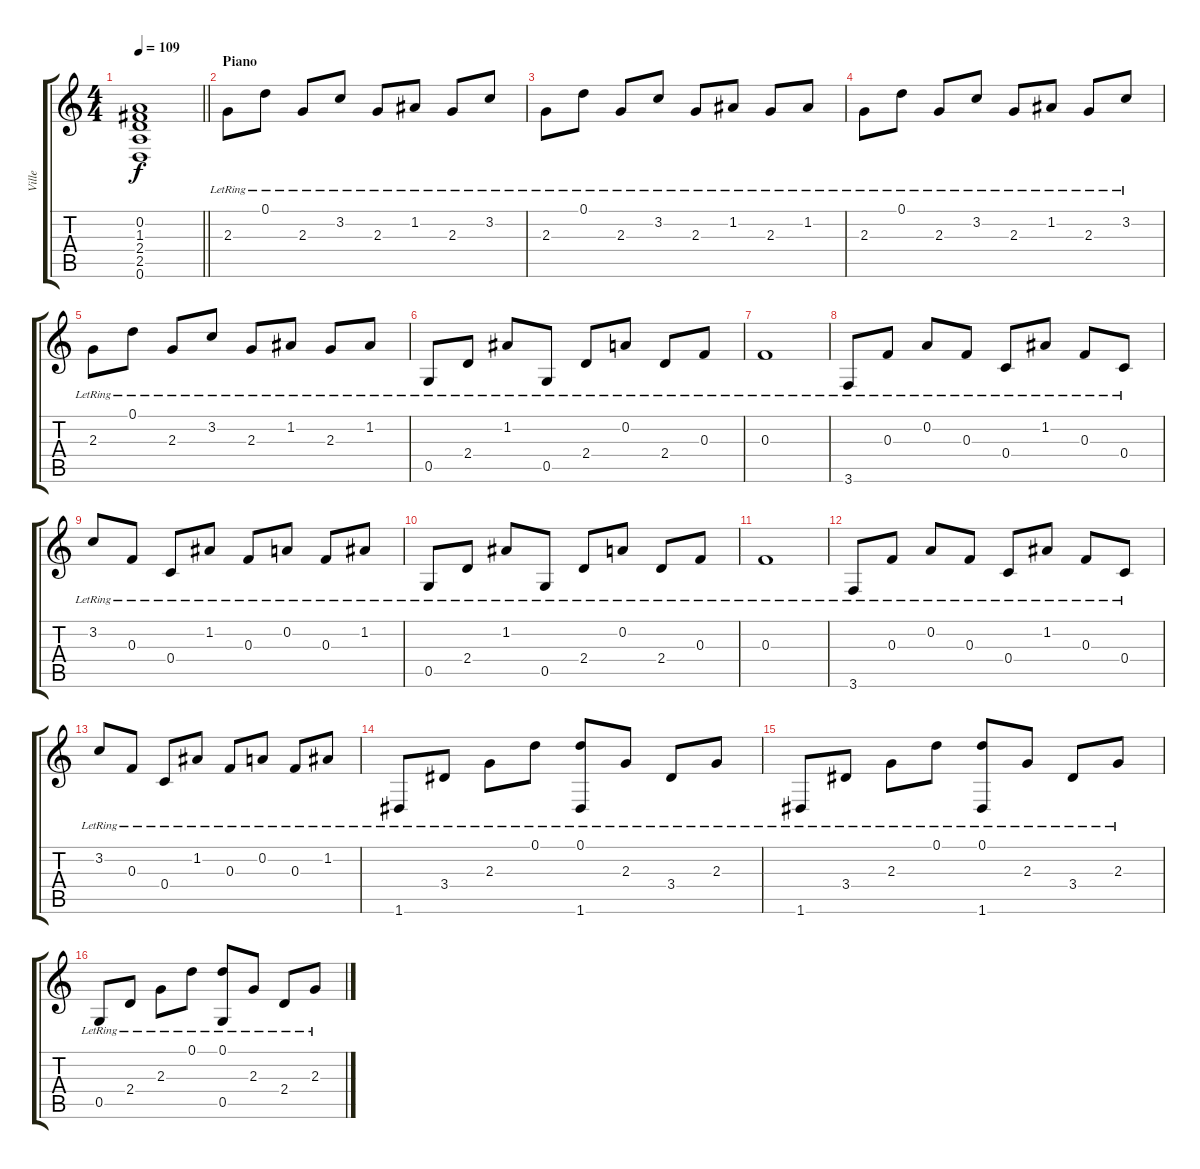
\track ("Ville" "Ville") {instrument acousticguitarnylon}
\staff {score tabs}
\tuning (D4 A3 F3 C3 G2 D2) {hide}
\ts (4 4)
\tempo 109
\clef g2
\barLineRight lightlight
\ks c
(0.2{t} 1.3{t} 2.4{t} 2.5{t} 0.6{t}).1{dy f} |
\section ("" "Piano")
2.3{lr}.8 0.1{lr}.8 2.3{lr}.8 3.2{lr}.8 2.3{lr}.8 1.2{lr}.8 2.3{lr}.8 3.2{lr}.8 |
2.3{lr}.8 0.1{lr}.8 2.3{lr}.8 3.2{lr}.8 2.3{lr}.8 1.2{lr}.8 2.3{lr}.8 1.2{lr}.8 |
2.3{lr}.8 0.1{lr}.8 2.3{lr}.8 3.2{lr}.8 2.3{lr}.8 1.2{lr}.8 2.3{lr}.8 3.2{lr}.8 |
2.3{lr}.8 0.1{lr}.8 2.3{lr}.8 3.2{lr}.8 2.3{lr}.8 1.2{lr}.8 2.3{lr}.8 1.2{lr}.8 |
0.5{lr}.8 2.4{lr}.8 1.2{lr}.8 0.5{lr}.8 2.4{lr}.8 0.2{lr}.8 2.4{lr}.8 0.3{lr}.8 |
0.3{lr}.1 |
3.6{lr}.8 0.3{lr}.8 0.2{lr}.8 0.3{lr}.8 0.4{lr}.8 1.2{lr}.8 0.3{lr}.8 0.4{lr}.8 |
3.2{lr}.8 0.3{lr}.8 0.4{lr}.8 1.2{lr}.8 0.3{lr}.8 0.2{lr}.8 0.3{lr}.8 1.2{lr}.8 |
0.5{lr}.8 2.4{lr}.8 1.2{lr}.8 0.5{lr}.8 2.4{lr}.8 0.2{lr}.8 2.4{lr}.8 0.3{lr}.8 |
0.3{lr}.1 |
3.6{lr}.8 0.3{lr}.8 0.2{lr}.8 0.3{lr}.8 0.4{lr}.8 1.2{lr}.8 0.3{lr}.8 0.4{lr}.8 |
3.2{lr}.8 0.3{lr}.8 0.4{lr}.8 1.2{lr}.8 0.3{lr}.8 0.2{lr}.8 0.3{lr}.8 1.2{lr}.8 |
1.6{lr}.8 3.4{lr}.8 2.3{lr}.8 0.1{lr}.8 (0.1{lr} 1.6{lr}).8 2.3{lr}.8 3.4{lr}.8 2.3{lr}.8 |
1.6{lr}.8 3.4{lr}.8 2.3{lr}.8 0.1{lr}.8 (0.1{lr} 1.6{lr}).8 2.3{lr}.8 3.4{lr}.8 2.3{lr}.8 |
0.5{lr}.8 2.4{lr}.8 2.3{lr}.8 0.1{lr}.8 (0.1{lr} 0.5{lr}).8 2.3{lr}.8 2.4{lr}.8 2.3{lr}.8
